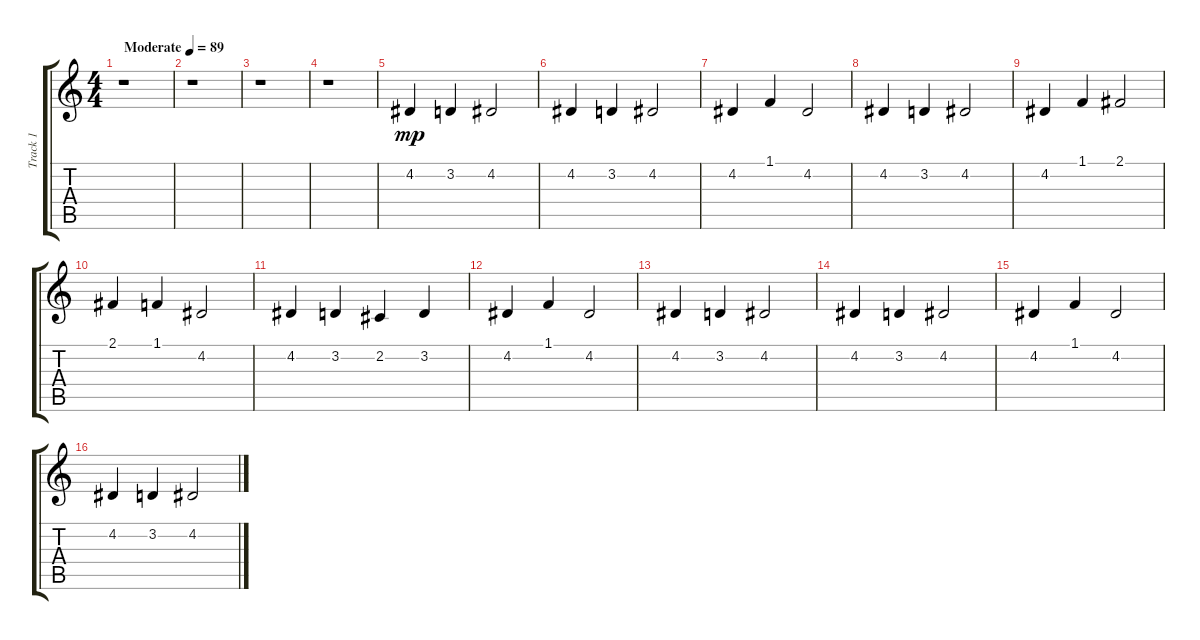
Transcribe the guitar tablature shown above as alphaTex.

\track ("Track 1" "Track 1") {instrument clarinet}
\staff {score tabs}
\tuning (E4 B3 G3 D3 A2 E2) {hide}
\ts (4 4)
\tempo (89 "Moderate")
\clef g2
\ks c
r.1{dy mp instrument clarinet} |
r.1 |
r.1 |
r.1 |
4.2.4 3.2.4 4.2.2 |
4.2.4 3.2.4 4.2.2 |
4.2.4 1.1.4 4.2.2 |
4.2.4 3.2.4 4.2.2 |
4.2.4 1.1.4 2.1.2 |
2.1.4 1.1.4 4.2.2 |
4.2.4 3.2.4 2.2.4 3.2.4 |
4.2.4 1.1.4 4.2.2 |
4.2.4 3.2.4 4.2.2 |
4.2.4 3.2.4 4.2.2 |
4.2.4 1.1.4 4.2.2 |
4.2.4 3.2.4 4.2.2
